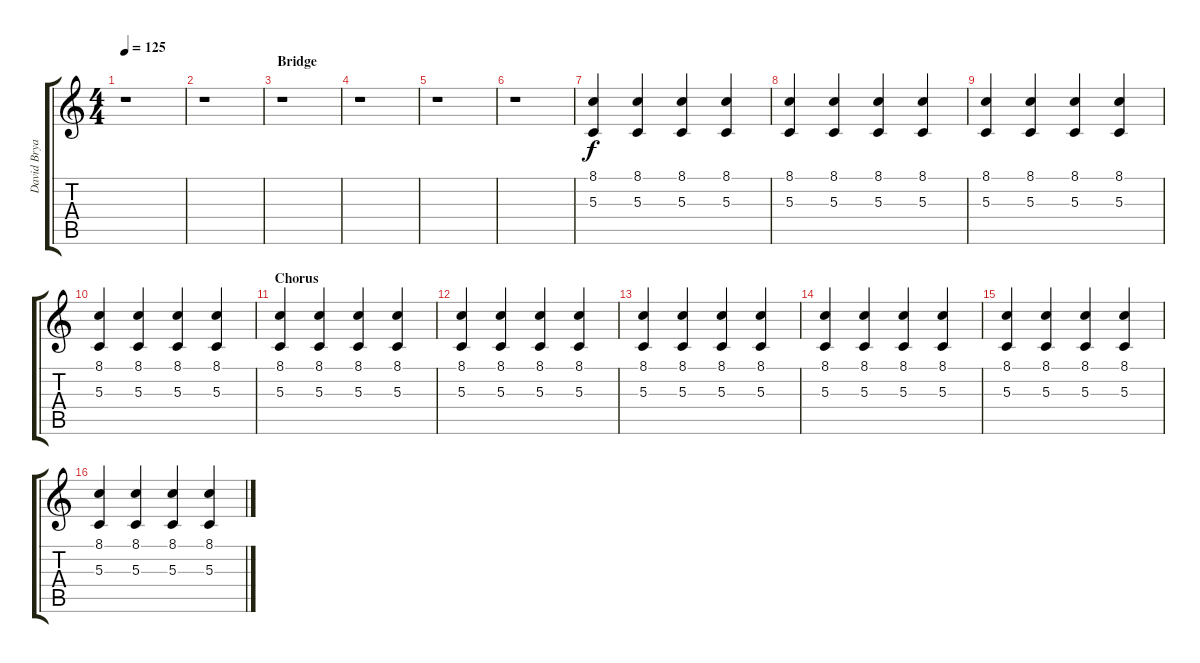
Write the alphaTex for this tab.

\track ("David Bryan (Staff 1)" "David Brya") {instrument electricgrandpiano}
\staff {score tabs}
\tuning (E4 B3 G3 D3 A2 E2) {hide}
\ts (4 4)
\tempo 125
\clef g2
\ks c
r.1{dy f} |
r.1 |
\section ("" "Bridge")
r.1 |
r.1 |
r.1 |
r.1 |
(8.1 5.3).4 (8.1 5.3).4 (8.1 5.3).4 (8.1 5.3).4 |
(8.1 5.3).4 (8.1 5.3).4 (8.1 5.3).4 (8.1 5.3).4 |
(8.1 5.3).4 (8.1 5.3).4 (8.1 5.3).4 (8.1 5.3).4 |
(8.1 5.3).4 (8.1 5.3).4 (8.1 5.3).4 (8.1 5.3).4 |
\section ("" "Chorus")
(8.1 5.3).4 (8.1 5.3).4 (8.1 5.3).4 (8.1 5.3).4 |
(8.1 5.3).4 (8.1 5.3).4 (8.1 5.3).4 (8.1 5.3).4 |
(8.1 5.3).4 (8.1 5.3).4 (8.1 5.3).4 (8.1 5.3).4 |
(8.1 5.3).4 (8.1 5.3).4 (8.1 5.3).4 (8.1 5.3).4 |
(8.1 5.3).4 (8.1 5.3).4 (8.1 5.3).4 (8.1 5.3).4 |
(8.1 5.3).4 (8.1 5.3).4 (8.1 5.3).4 (8.1 5.3).4
